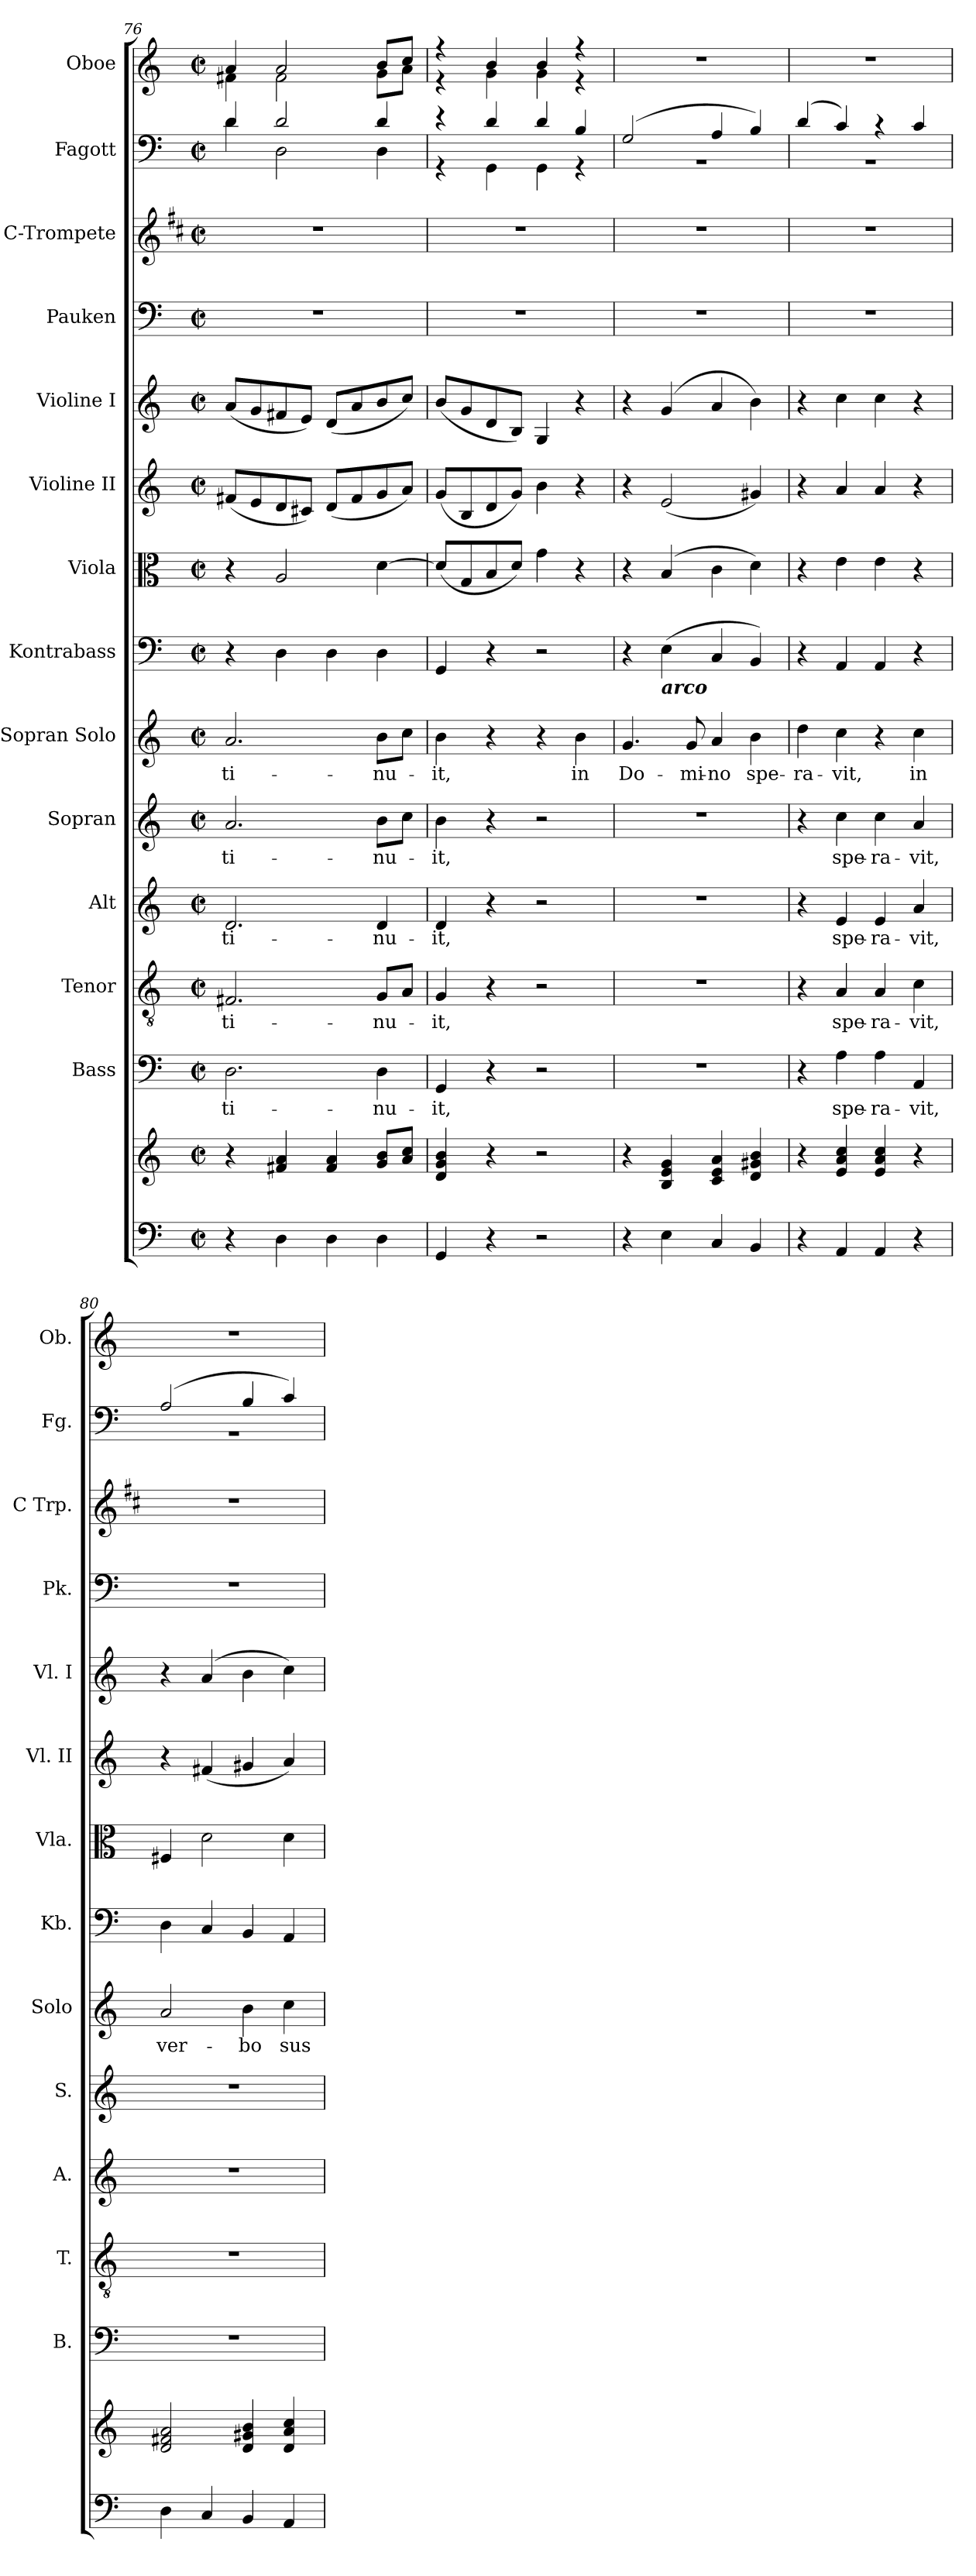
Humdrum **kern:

**kern	**kern	**kern	**text	**kern	**text	**kern	**text	**kern	**text	**kern	**text	**kern	**kern	**kern	**kern	**kern	**kern	**kern	**kern
*part14	*part14	*part13	*part13	*part12	*part12	*part11	*part11	*part10	*part10	*part9	*part9	*part8	*part7	*part6	*part5	*part4	*part3	*part2	*part1
*staff15	*staff14	*staff13	*staff13	*staff12	*staff12	*staff11	*staff11	*staff10	*staff10	*staff9	*staff9	*staff8	*staff7	*staff6	*staff5	*staff4	*staff3	*staff2	*staff1
*	*	*I"Bass	*	*I"Tenor	*	*I"Alt	*	*I"Sopran	*	*I"Sopran Solo	*	*I"Kontrabass	*I"Viola	*I"Violine II	*I"Violine I	*I"Pauken	*I"C-Trompete	*I"Fagott	*I"Oboe
*	*	*I'B.	*	*I'T.	*	*I'A.	*	*I'S.	*	*I'Solo	*	*I'Kb.	*I'Vla.	*I'Vl. II	*I'Vl. I	*I'Pk.	*I'C Trp.	*I'Fg.	*I'Ob.
!!LO:PB:g=z
*clefF4	*clefG2	*clefF4	*	*clefGv2	*	*clefG2	*	*clefG2	*	*clefG2	*	*clefF4	*clefC3	*clefG2	*clefG2	*clefF4	*clefG2	*clefF4	*clefG2
*	*	*	*	*	*	*	*	*	*	*	*	*ITrd7c12	*	*	*	*	*ITrd1c2	*	*
*k[]	*k[]	*k[]	*	*k[]	*	*k[]	*	*k[]	*	*k[]	*	*k[]	*k[]	*k[]	*k[]	*k[]	*k[]	*k[]	*k[]
*C:	*C:	*C:	*	*C:	*	*C:	*	*C:	*	*C:	*	*C:	*C:	*C:	*C:	*C:	*C:	*C:	*C:
*M2/2	*M2/2	*M2/2	*	*M2/2	*	*M2/2	*	*M2/2	*	*M2/2	*	*M2/2	*M2/2	*M2/2	*M2/2	*M2/2	*M2/2	*M2/2	*M2/2
*met(c|)	*met(c|)	*met(c|)	*	*met(c|)	*	*met(c|)	*	*met(c|)	*	*met(c|)	*	*met(c|)	*met(c|)	*met(c|)	*met(c|)	*met(c|)	*met(c|)	*met(c|)	*met(c|)
=76	=76	=76	=76	=76	=76	=76	=76	=76	=76	=76	=76	=76	=76	=76	=76	=76	=76	=76	=76
!	!	!	!LO:LY:b	!	!LO:LY:b	!	!LO:LY:b	!	!LO:LY:b	!	!LO:LY:b	!	!	!	!	!	!	!	!
*	*	*	*	*	*	*	*	*	*	*	*	*	*	*	*	*	*	*^	*^
4r	4r	2.D\	-ti-	2.F#X/	-ti-	2.d/	-ti-	2.a/	-ti-	2.a/	-ti-	4r	4r	(<8f#X/L	(<8a/L	1r	1r	4d/	4d\	4a/	4f#X\
.	.	.	.	.	.	.	.	.	.	.	.	.	.	8e/	8g/	.	.	.	.	.	.
4D\	4f#X/ 4a/	.	.	.	.	.	.	.	.	.	.	4DD\	2A/	8d/	8f#X/	.	.	2d/	2D\	2a/	2f#\
.	.	.	.	.	.	.	.	.	.	.	.	.	.	8c#X/J)	8e/J)	.	.	.	.	.	.
4D\	4f#/ 4a/	.	.	.	.	.	.	.	.	.	.	4DD\	.	(<8d/L	(<8d/L	.	.	.	.	.	.
.	.	.	.	.	.	.	.	.	.	.	.	.	.	8f#/	8a/	.	.	.	.	.	.
!	!	!	!LO:LY:b	!	!LO:LY:b	!	!LO:LY:b	!	!LO:LY:b	!	!LO:LY:b	!	!	!	!	!	!	!	!	!	!
4D\	8g/ 8b/L	4D\	-nu-	8G/L	-nu-	4d/	-nu-	8b\L	-nu-	8b\L	-nu-	4DD\	[4d\	8g/	8b/	.	.	4d/	4D\	8b/L	8g\L
.	8a/ 8cc/J	.	.	8A/J	.	.	.	8cc\J	.	8cc\J	.	.	.	8a/J)	8cc/J)	.	.	.	.	8cc/J	8a\J
=77	=77	=77	=77	=77	=77	=77	=77	=77	=77	=77	=77	=77	=77	=77	=77	=77	=77	=77	=77	=77	=77
!	!	!	!LO:LY:b	!	!LO:LY:b	!	!LO:LY:b	!	!LO:LY:b	!	!LO:LY:b	!	!	!	!	!	!	!	!	!	!
4GG/	4d/ 4g/ 4b/	4GG/	-it,	4G/	-it,	4d/	-it,	4b\	-it,	4b\	-it,	4GGG/	(<8d/L]	(<8g/L	(<8b/L	1r	1r	4r	4r	4r	4r
.	.	.	.	.	.	.	.	.	.	.	.	.	8G/	8B/	8g/	.	.	.	.	.	.
4r	4r	4r	.	4r	.	4r	.	4r	.	4r	.	4r	8B/	8d/	8d/	.	.	4d/	4GG\	4b/	4g\
.	.	.	.	.	.	.	.	.	.	.	.	.	8d/J)	8g/J)	8B/J)	.	.	.	.	.	.
2r	2r	2r	.	2r	.	2r	.	2r	.	4r	.	2r	4g\	4b\	4G/	.	.	4d/	4GG\	4b/	4g\
!	!	!	!	!	!	!	!	!	!	!	!LO:LY:b	!	!	!	!	!	!	!	!	!	!
.	.	.	.	.	.	.	.	.	.	4b\	in	.	4r	4r	4r	.	.	4B/	4rGG	4r	4r
=78	=78	=78	=78	=78	=78	=78	=78	=78	=78	=78	=78	=78	=78	=78	=78	=78	=78	=78	=78	=78	=78
!	!	!	!	!	!	!	!	!	!	!	!LO:LY:b	!	!	!	!	!	!	!	!	!	!
*	*	*	*	*	*	*	*	*	*	*	*	*	*	*	*	*	*	*	*	*v	*v
4r	4r	1r	.	1r	.	1r	.	1r	.	4.g/	Do-	4r	4r	4r	4r	1r	1r	(2G/	1rBB	1r
!	!	!	!	!	!	!	!	!	!	!	!	!LO:TX:b:Bi:t=arco	!	!	!	!	!	!	!	!
4E\	4B/ 4e/ 4g/	.	.	.	.	.	.	.	.	.	.	(>4EE\	(4B/	(<2e/	(4g/	.	.	.	.	.
!	!	!	!	!	!	!	!	!	!	!	!LO:LY:b	!	!	!	!	!	!	!	!	!
.	.	.	.	.	.	.	.	.	.	8g/	-mi-	.	.	.	.	.	.	.	.	.
!	!	!	!	!	!	!	!	!	!	!	!LO:LY:b	!	!	!	!	!	!	!	!	!
4C/	4c/ 4e/ 4a/	.	.	.	.	.	.	.	.	4a/	-no	4CC/	4c\	.	4a/	.	.	4A/	.	.
!	!	!	!	!	!	!	!	!	!	!	!LO:LY:b	!	!	!	!	!	!	!	!	!
4BB/	4d/ 4g#X/ 4b/	.	.	.	.	.	.	.	.	4b\	spe-	4BBB/)	4d\)	4g#X/)	4b\)	.	.	4B/)	.	.
=79	=79	=79	=79	=79	=79	=79	=79	=79	=79	=79	=79	=79	=79	=79	=79	=79	=79	=79	=79	=79
!	!	!	!	!	!	!	!	!	!	!	!LO:LY:b	!	!	!	!	!	!	!	!	!
4r	4r	4r	.	4r	.	4r	.	4r	.	4dd\	-ra-	4r	4r	4r	4r	1r	1r	(4d/	1rBB	1r
!	!	!	!LO:LY:b	!	!LO:LY:b	!	!LO:LY:b	!	!LO:LY:b	!	!LO:LY:b	!	!	!	!	!	!	!	!	!
4AA/	4e/ 4a/ 4cc/	4A\	spe-	4A/	spe-	4e/	spe-	4cc\	spe-	4cc\	-vit,	4AAA/	4e\	4a/	4cc\	.	.	4c/)	.	.
!	!	!	!LO:LY:b	!	!LO:LY:b	!	!LO:LY:b	!	!LO:LY:b	!	!	!	!	!	!	!	!	!	!	!
4AA/	4e/ 4a/ 4cc/	4A\	-ra-	4A/	-ra-	4e/	-ra-	4cc\	-ra-	4r	.	4AAA/	4e\	4a/	4cc\	.	.	4rc	.	.
!	!	!	!LO:LY:b	!	!LO:LY:b	!	!LO:LY:b	!	!LO:LY:b	!	!LO:LY:b	!	!	!	!	!	!	!	!	!
4r	4r	4AA/	-vit,	4c\	-vit,	4a/	-vit,	4a/	-vit,	4cc\	in	4r	4r	4r	4r	.	.	4c/	.	.
=80	=80	=80	=80	=80	=80	=80	=80	=80	=80	=80	=80	=80	=80	=80	=80	=80	=80	=80	=80	=80
!	!	!	!	!	!	!	!	!	!	!	!LO:LY:b	!	!	!	!	!	!	!	!	!
4D\	2d/ 2f#X/ 2a/	1r	.	1r	.	1r	.	1r	.	2a/	ver-	4DD\	4F#X/	4r	4r	1r	1r	(2A/	1rBB	1r
4C/	.	.	.	.	.	.	.	.	.	.	.	4CC/	2d\	(<4f#X/	(4a/	.	.	.	.	.
!	!	!	!	!	!	!	!	!	!	!	!LO:LY:b	!	!	!	!	!	!	!	!	!
4BB/	4d/ 4g#X/ 4b/	.	.	.	.	.	.	.	.	4b\	-bo	4BBB/	.	4g#X/	4b\	.	.	4B/	.	.
!	!	!	!	!	!	!	!	!	!	!	!LO:LY:b	!	!	!	!	!	!	!	!	!
4AA/	4d/ 4a/ 4cc/	.	.	.	.	.	.	.	.	4cc\	sus-	4AAA/	4d\	4a/)	4cc\)	.	.	4c/)	.	.
*	*	*	*	*	*	*	*	*	*	*	*	*	*	*	*	*	*	*v	*v	*
=	=	=	=	=	=	=	=	=	=	=	=	=	=	=	=	=	=	=	=
*-	*-	*-	*-	*-	*-	*-	*-	*-	*-	*-	*-	*-	*-	*-	*-	*-	*-	*-	*-
